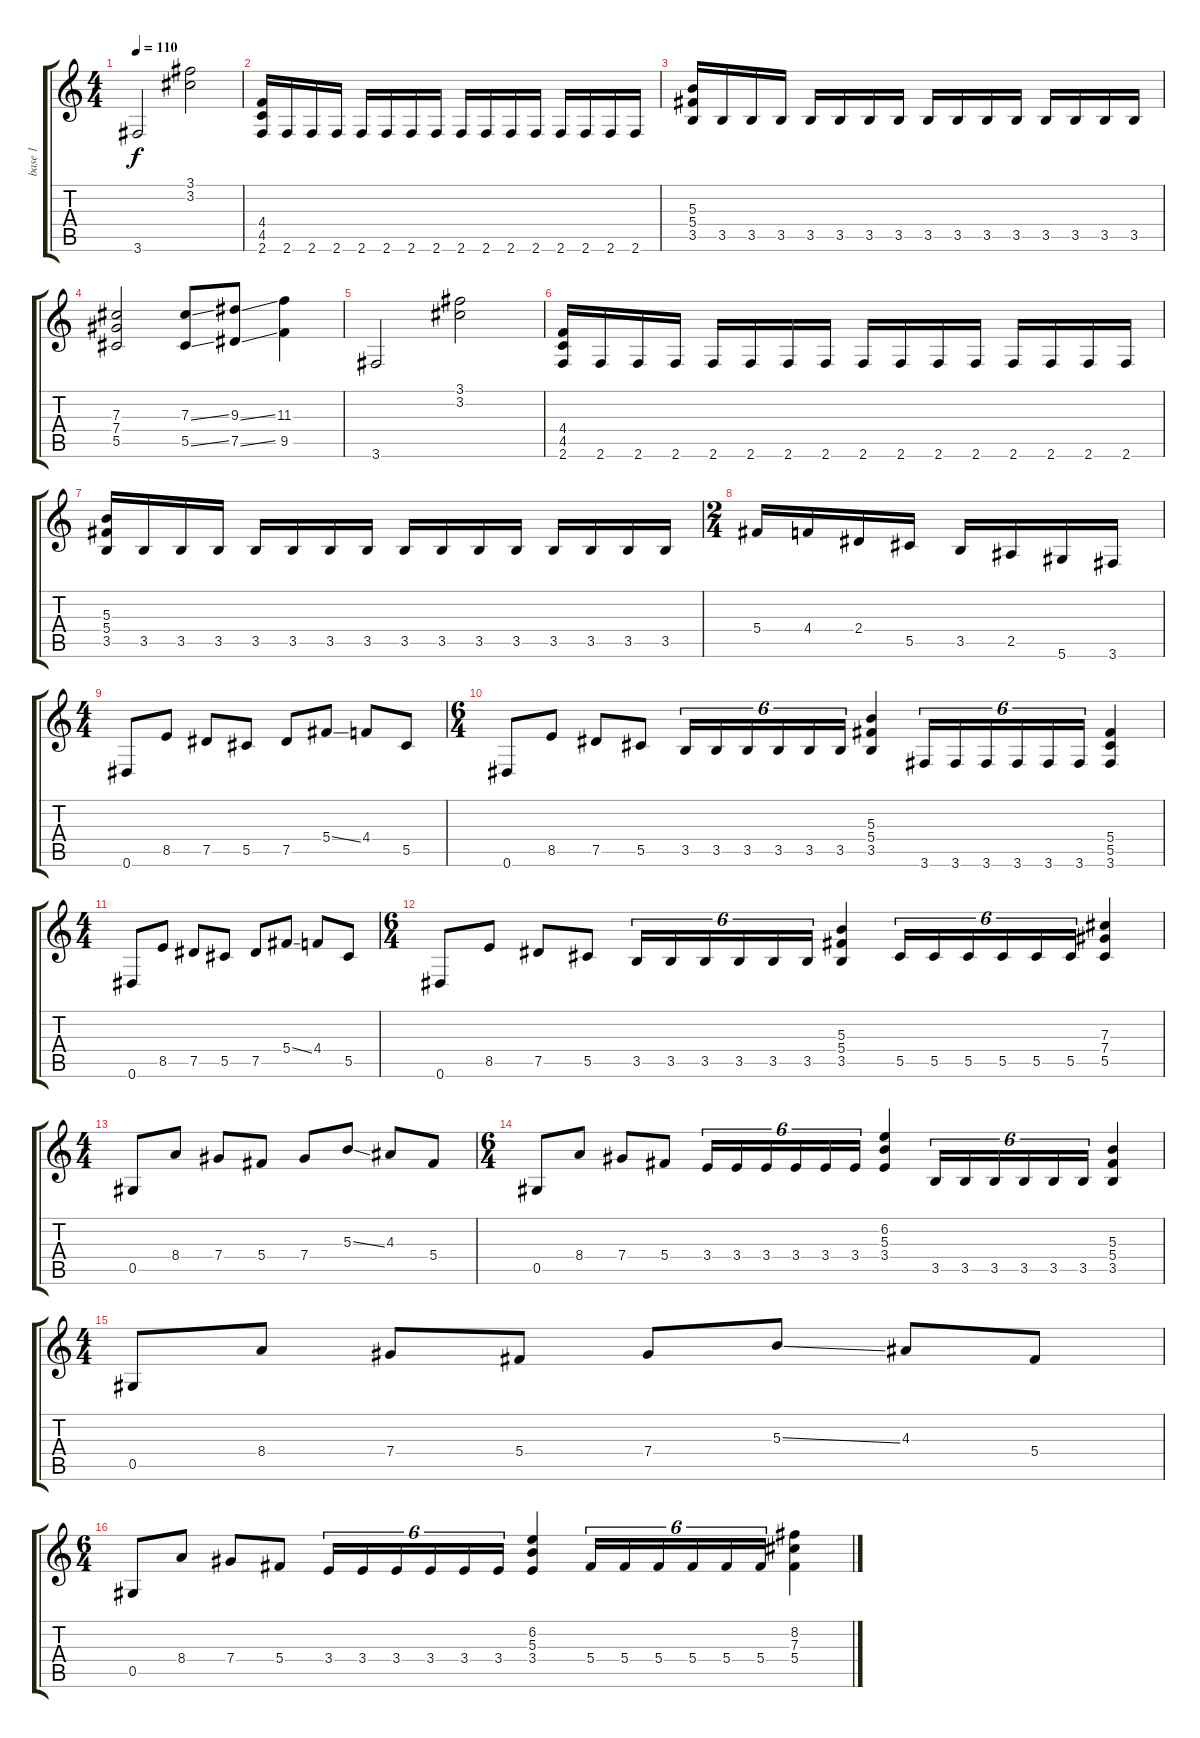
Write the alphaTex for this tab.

\track ("base 1" "base 1") {instrument overdrivenguitar}
\staff {score tabs}
\tuning (Eb4 Bb3 Gb3 Db3 Ab2 Eb2) {hide}
\ts (4 4)
\tempo 110
\clef g2
\ks c
3.6.2{dy f} (3.1 3.2).2 |
(4.4 4.5 2.6).16 2.6.16 2.6.16 2.6.16 2.6.16 2.6.16 2.6.16 2.6.16 2.6.16 2.6.16 2.6.16 2.6.16 2.6.16 2.6.16 2.6.16 2.6.16 |
(5.3 5.4 3.5).16 3.5.16 3.5.16 3.5.16 3.5.16 3.5.16 3.5.16 3.5.16 3.5.16 3.5.16 3.5.16 3.5.16 3.5.16 3.5.16 3.5.16 3.5.16 |
(7.3 7.4 5.5).2 (7.3{ss} 5.5{ss}).8 (9.3{ss} 7.5{ss}).8 (11.3 9.5).4 |
3.6.2 (3.1 3.2).2 |
(4.4 4.5 2.6).16 2.6.16 2.6.16 2.6.16 2.6.16 2.6.16 2.6.16 2.6.16 2.6.16 2.6.16 2.6.16 2.6.16 2.6.16 2.6.16 2.6.16 2.6.16 |
(5.3 5.4 3.5).16 3.5.16 3.5.16 3.5.16 3.5.16 3.5.16 3.5.16 3.5.16 3.5.16 3.5.16 3.5.16 3.5.16 3.5.16 3.5.16 3.5.16 3.5.16 |
\ts (2 4)
5.4.16 4.4.16 2.4.16 5.5.16 3.5.16 2.5.16 5.6.16 3.6.16 |
\ts (4 4)
0.6.8 8.5.8 7.5.8 5.5.8 7.5.8 5.4{ss}.8 4.4.8 5.5.8 |
\ts (6 4)
0.6.8 8.5.8 7.5.8 5.5.8 3.5.16{tu (6 4)} 3.5.16{tu (6 4)} 3.5.16{tu (6 4)} 3.5.16{tu (6 4)} 3.5.16{tu (6 4)} 3.5.16{tu (6 4)} (5.3 5.4 3.5).4 3.6.16{tu (6 4)} 3.6.16{tu (6 4)} 3.6.16{tu (6 4)} 3.6.16{tu (6 4)} 3.6.16{tu (6 4)} 3.6.16{tu (6 4)} (5.4 5.5 3.6).4 |
\ts (4 4)
0.6.8 8.5.8 7.5.8 5.5.8 7.5.8 5.4{ss}.8 4.4.8 5.5.8 |
\ts (6 4)
0.6.8 8.5.8 7.5.8 5.5.8 3.5.16{tu (6 4)} 3.5.16{tu (6 4)} 3.5.16{tu (6 4)} 3.5.16{tu (6 4)} 3.5.16{tu (6 4)} 3.5.16{tu (6 4)} (5.3 5.4 3.5).4 5.5.16{tu (6 4)} 5.5.16{tu (6 4)} 5.5.16{tu (6 4)} 5.5.16{tu (6 4)} 5.5.16{tu (6 4)} 5.5.16{tu (6 4)} (7.3 7.4 5.5).4 |
\ts (4 4)
0.5.8 8.4.8 7.4.8 5.4.8 7.4.8 5.3{ss}.8 4.3.8 5.4.8 |
\ts (6 4)
0.5.8 8.4.8 7.4.8 5.4.8 3.4.16{tu (6 4)} 3.4.16{tu (6 4)} 3.4.16{tu (6 4)} 3.4.16{tu (6 4)} 3.4.16{tu (6 4)} 3.4.16{tu (6 4)} (6.2 5.3 3.4).4 3.5.16{tu (6 4)} 3.5.16{tu (6 4)} 3.5.16{tu (6 4)} 3.5.16{tu (6 4)} 3.5.16{tu (6 4)} 3.5.16{tu (6 4)} (5.3 5.4 3.5).4 |
\ts (4 4)
0.5.8 8.4.8 7.4.8 5.4.8 7.4.8 5.3{ss}.8 4.3.8 5.4.8 |
\ts (6 4)
0.5.8 8.4.8 7.4.8 5.4.8 3.4.16{tu (6 4)} 3.4.16{tu (6 4)} 3.4.16{tu (6 4)} 3.4.16{tu (6 4)} 3.4.16{tu (6 4)} 3.4.16{tu (6 4)} (6.2 5.3 3.4).4 5.4.16{tu (6 4)} 5.4.16{tu (6 4)} 5.4.16{tu (6 4)} 5.4.16{tu (6 4)} 5.4.16{tu (6 4)} 5.4.16{tu (6 4)} (8.2 7.3 5.4).4
